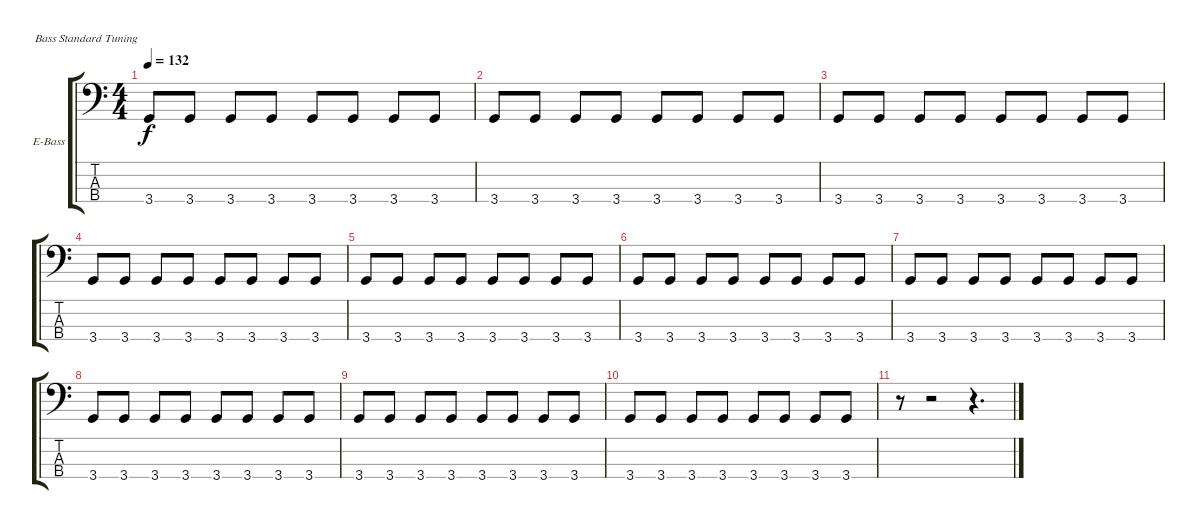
\bracketExtendMode groupsimilarinstruments
\firstSystemTrackNameOrientation horizontal
\otherSystemsTrackNameOrientation horizontal
\track ("Bass" "E-Bass") {instrument electricbassfinger}
\staff {score tabs}
\tuning (G2 D2 A1 E1)
\ts (4 4)
\tempo 132
\clef f4
\ks c
3.4.8{dy f} 3.4.8 3.4.8 3.4.8 3.4.8 3.4.8 3.4.8 3.4.8 |
3.4.8 3.4.8 3.4.8 3.4.8 3.4.8 3.4.8 3.4.8 3.4.8 |
3.4.8 3.4.8 3.4.8 3.4.8 3.4.8 3.4.8 3.4.8 3.4.8 |
3.4.8 3.4.8 3.4.8 3.4.8 3.4.8 3.4.8 3.4.8 3.4.8 |
3.4.8 3.4.8 3.4.8 3.4.8 3.4.8 3.4.8 3.4.8 3.4.8 |
3.4.8 3.4.8 3.4.8 3.4.8 3.4.8 3.4.8 3.4.8 3.4.8 |
3.4.8 3.4.8 3.4.8 3.4.8 3.4.8 3.4.8 3.4.8 3.4.8 |
3.4.8 3.4.8 3.4.8 3.4.8 3.4.8 3.4.8 3.4.8 3.4.8 |
3.4.8 3.4.8 3.4.8 3.4.8 3.4.8 3.4.8 3.4.8 3.4.8 |
3.4.8 3.4.8 3.4.8 3.4.8 3.4.8 3.4.8 3.4.8 3.4.8 |
r.8 r.2 r.4{d}
